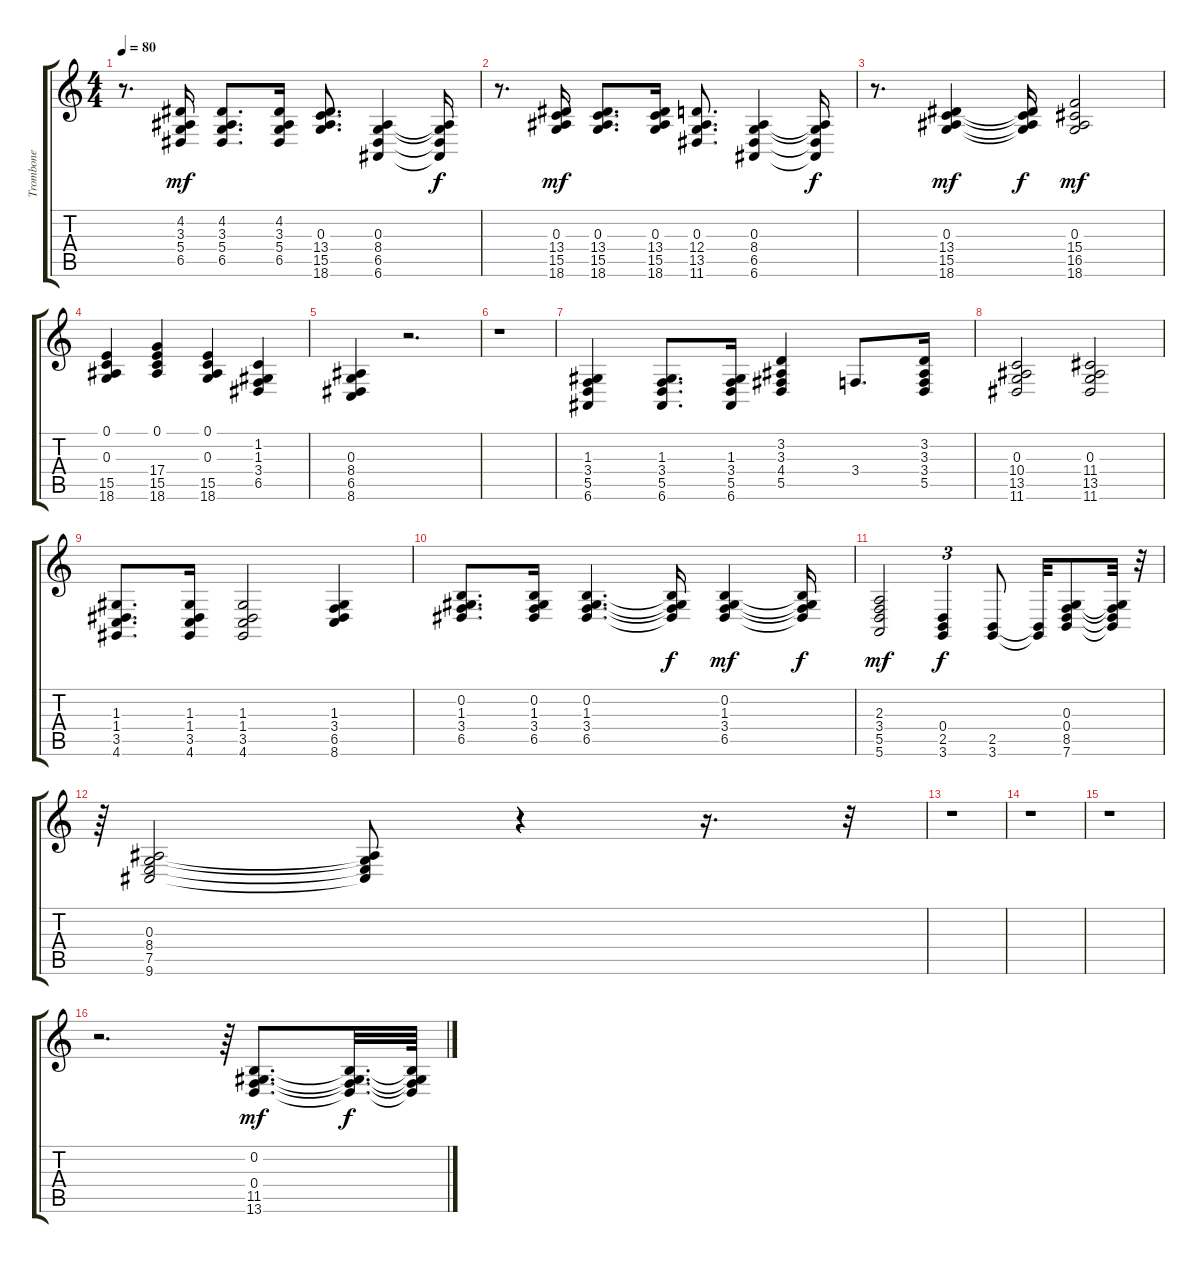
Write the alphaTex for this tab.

\track ("Trombone" "Trombone") {instrument trombone}
\staff {score tabs}
\tuning (E4 B3 G3 D3 A2 E2) {hide}
\ts (4 4)
\tempo 80
\clef g2
\ks c
r.8{d dy f} (4.2 3.3 5.4 6.5).16{dy mf} (4.2 3.3 5.4 6.5).8{d} (4.2 3.3 5.4 6.5).16 (0.3 13.4 15.5 18.6).8{d} (0.3 8.4 6.5 6.6).4 (0.3{t} 8.4{t} 6.5{t} 6.6{t}).16{dy f} |
r.8{d} (0.3 13.4 15.5 18.6).16{dy mf} (0.3 13.4 15.5 18.6).8{d} (0.3 13.4 15.5 18.6).16 (0.3 12.4 13.5 11.6).8{d} (0.3 8.4 6.5 6.6).4 (0.3{t} 8.4{t} 6.5{t} 6.6{t}).16{dy f} |
r.8{d} (0.3 13.4 15.5 18.6).4{dy mf} (0.3{t} 13.4{t} 15.5{t} 18.6{t}).16{dy f} (0.3 15.4 16.5 18.6).2{dy mf} |
(0.1 0.3 15.5 18.6).4 (0.1 17.4 15.5 18.6).4 (0.1 0.3 15.5 18.6).4 (1.2 1.3 3.4 6.5).4 |
(0.3 8.4 6.5 8.6).4 r.2{d} |
r.1 |
(1.3 3.4 5.5 6.6).4 (1.3 3.4 5.5 6.6).8{d} (1.3 3.4 5.5 6.6).16 (3.2 3.3 4.4 5.5).4 3.4.8{d} (3.2 3.3 3.4 5.5).16 |
(0.3 10.4 13.5 11.6).2 (0.3 11.4 13.5 11.6).2 |
(1.3 1.4 3.5 4.6).8{d} (1.3 1.4 3.5 4.6).16 (1.3 1.4 3.5 4.6).2 (1.3 3.4 6.5 8.6).4 |
(0.2 1.3 3.4 6.5).8{d} (0.2 1.3 3.4 6.5).16 (0.2 1.3 3.4 6.5).4{d} (0.2{t} 1.3{t} 3.4{t} 6.5{t}).16{dy f} (0.2 1.3 3.4 6.5).4{dy mf} (0.2{t} 1.3{t} 3.4{t} 6.5{t}).16{dy f} |
(2.3 3.4 5.5 5.6).2{dy mf} (0.4 2.5 3.6).4{tu (3 2) dy f} (2.5 3.6).8 (2.5{t} 3.6{t}).32 (0.3 0.4 8.5 7.6).8 (0.3{t} 0.4{t} 8.5{t} 7.6{t}).32 r.32{tu (3 2)} |
r.64{tu (3 2)} (0.3 8.4 7.5 9.6).2 (0.3{t} 8.4{t} 7.5{t} 9.6{t}).8 r.4 r.16{d} r.32{tu (3 2)} |
r.1 |
r.1 |
r.1 |
r.2{d} r.64{tu (3 2)} (0.2 0.4 11.5 13.6).8{d dy mf} (0.2{t} 0.4{t} 11.5{t} 13.6{t}).32{d dy f} (0.2{t} 0.4{t} 11.5{t} 13.6{t}).64
